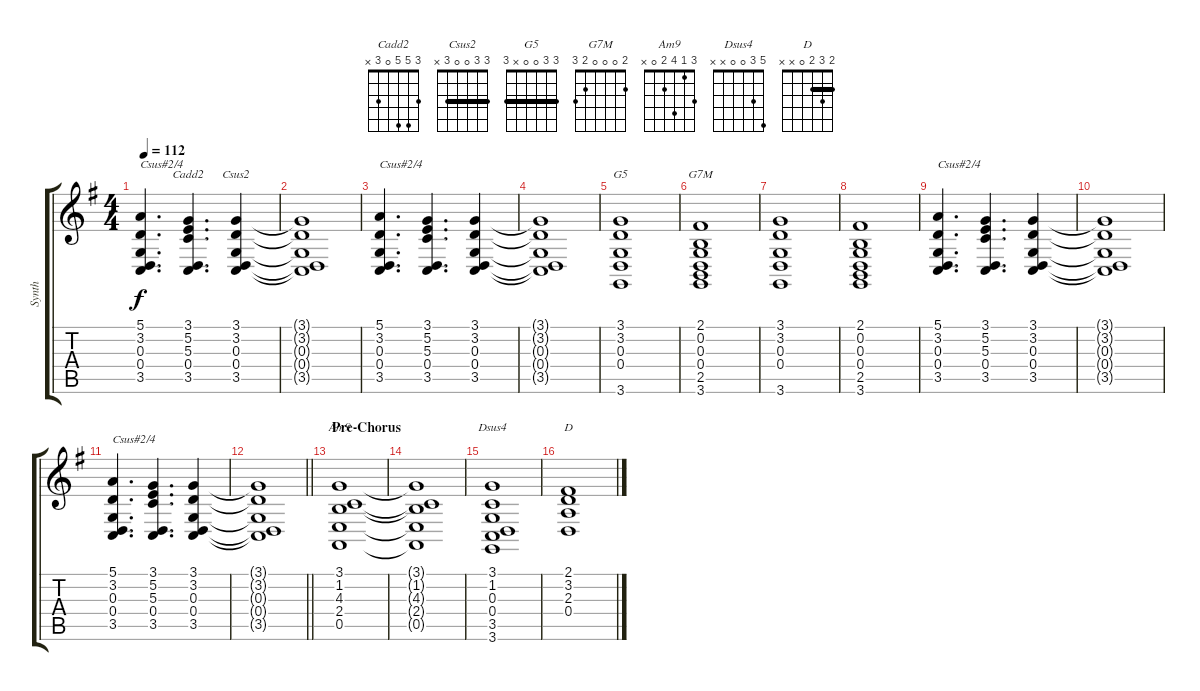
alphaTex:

\track ("Synth" "Synth") {instrument lead6voice}
\staff {score tabs}
\tuning (E4 B3 G3 D3 A2 E2) {hide}
\chord ("Cadd2" 3 5 5 0 3 x)
\chord ("Csus2" 3 3 0 0 3 x) {barre 3}
\chord ("G5" 3 3 0 0 x 3) {barre 3}
\chord ("G7M" 2 0 0 0 2 3)
\chord ("Am9" 3 1 4 2 0 x)
\chord ("Dsus4" 5 3 0 0 x x)
\chord ("D" 2 3 2 0 x x) {barre 2}
\ts (4 4)
\tempo 112
\clef g2
\ks g
(5.1 3.2 0.3 0.4 3.5).4{d txt "Csus#2/4" dy f} (3.1 5.2 5.3 0.4 3.5).4{d ch "Cadd2"} (3.1 3.2 0.3 0.4 3.5).4{ch "Csus2"} |
(3.1{t} 3.2{t} 0.3{t} 0.4{t} 3.5{t}).1 |
(5.1 3.2 0.3 0.4 3.5).4{d txt "Csus#2/4"} (3.1 5.2 5.3 0.4 3.5).4{d} (3.1 3.2 0.3 0.4 3.5).4 |
(3.1{t} 3.2{t} 0.3{t} 0.4{t} 3.5{t}).1 |
(3.1 3.2 0.3 0.4 3.6).1{ch "G5"} |
(2.1 0.2 0.3 0.4 2.5 3.6).1{ch "G7M"} |
(3.1 3.2 0.3 0.4 3.6).1 |
(2.1 0.2 0.3 0.4 2.5 3.6).1 |
(5.1 3.2 0.3 0.4 3.5).4{d txt "Csus#2/4"} (3.1 5.2 5.3 0.4 3.5).4{d} (3.1 3.2 0.3 0.4 3.5).4 |
(3.1{t} 3.2{t} 0.3{t} 0.4{t} 3.5{t}).1 |
(5.1 3.2 0.3 0.4 3.5).4{d txt "Csus#2/4"} (3.1 5.2 5.3 0.4 3.5).4{d} (3.1 3.2 0.3 0.4 3.5).4 |
\barLineRight lightlight
(3.1{t} 3.2{t} 0.3{t} 0.4{t} 3.5{t}).1 |
\section ("" "Pre-Chorus")
(3.1 1.2 4.3 2.4 0.5).1{ch "Am9"} |
(3.1{t} 1.2{t} 4.3{t} 2.4{t} 0.5{t}).1 |
(3.1 1.2 0.3 0.4 3.5 3.6).1{ch "Dsus4"} |
(2.1 3.2 2.3 0.4).1{ch "D"}
